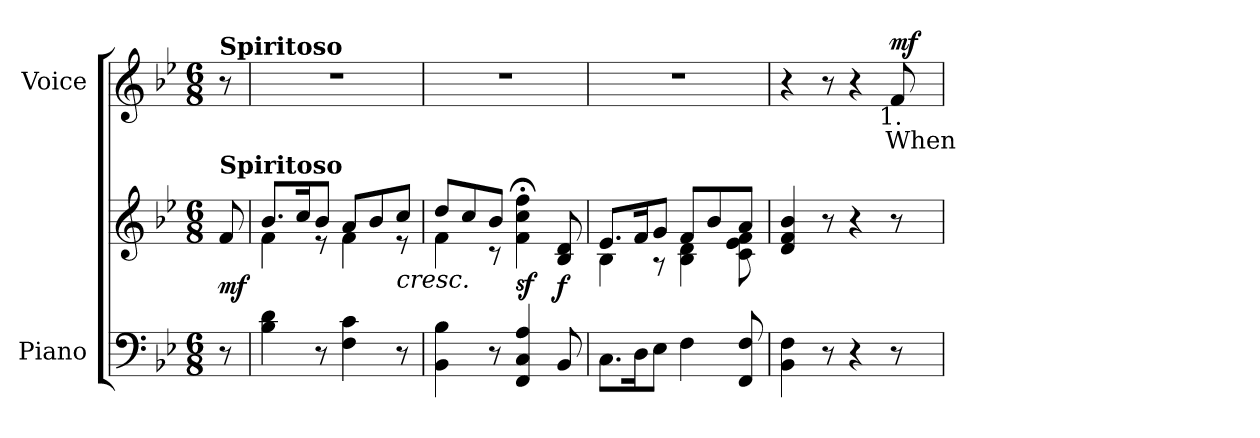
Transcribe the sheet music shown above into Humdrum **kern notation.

**kern	**kern	**dynam	**kern	**text	**dynam
*part2	*part2	*part2	*part1	*part1	*part1
*staff3	*staff2	*staff2/3	*staff1	*staff1	*staff1
*I"Piano	*	*	*I"Voice	*	*
*I'Pno.	*	*	*I'Voice	*	*
!!LO:PB:g=z
*clefF4	*clefG2	*	*clefG2	*	*
*k[b-e-]	*k[b-e-]	*	*k[b-e-]	*	*
*B-:	*B-:	*	*B-:	*	*
*M6/8	*M6/8	*	*M6/8	*	*
=	=	=	=	=	=
!	!	!	!LO:TX:a:B:t=Spiritoso	!	!
!	!LO:TX:a:B:t=Spiritoso	!	!	!	!
8r	8fi/	mf	8r	.	.
=1	=1	=1	=1	=1	=1
*	*^	*	*	*	*
!	!	!	!	!LO:N:vis=1	!	!
4B-i\ 4di	8.b-i/L	4fi\	.	2.r	.	.
.	16cci/k	.	.	.	.	.
8r	8b-i/J	8r	.	.	.	.
4Fi\ 4ci	8ai/L	4fi\	.	.	.	.
.	8b-i/	.	.	.	.	.
!	!	!	!LO:HP:b	!	!	!
8r	8cci/J	8r	<	.	.	.
=2	=2	=2	=2	=2	=2	=2
!	!	!	!	!LO:N:vis=1	!	!
4BB-i\ 4B-i	8ddi/L	4fi\	.	2.r	.	.
.	8cci/	.	.	.	.	.
8r	8b-i/J	8r	.	.	.	.
4FFi/ 4Ci 4Ai	4fi\; 4cci; 4ffi;	4.ryy	sf	.	.	.
8BB-i/	8B-i/ 8di	.	f	.	.	.
*	*v	*v	*	*	*	*
.	.	[	.	.	.
=3	=3	=3	=3	=3	=3
*	*^	*	*	*	*
!	!	!	!	!LO:N:vis=1	!	!
8.Ci\L	8.e-i/L	4B-i\	.	2.r	.	.
16Di\k	16fi/k	.	.	.	.	.
8E-i\J	8gi/J	8r	.	.	.	.
4Fi\	8fi/L	4B-i\ 4di	.	.	.	.
.	8b-i/	.	.	.	.	.
8FFi/ 8Fi	8ai/J	8ci\ 8e-i 8fi	.	.	.	.
*	*v	*v	*	*	*	*
!!LO:LB:g=z
=4	=4	=4	=4	=4	=4
4BB-i\ 4Fi	4di/ 4fi 4b-i	.	4r	.	.
8r	8r	.	8r	.	.
4r	4r	.	4r	.	.
!	!	!	!LO:TX:b:cj:t=1.	!	!
!	!	!	!	!LO:LY:b:color=#000000	!
8r	8r	.	8fi/	When	mf
=	=	=	=	=	=
*-	*-	*-	*-	*-	*-
